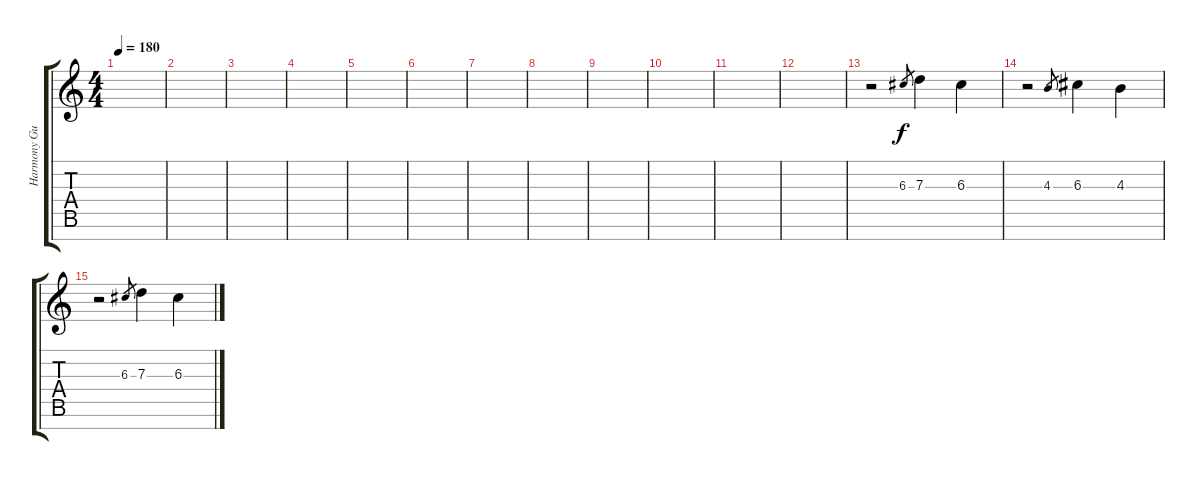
\track ("Harmony Guitar" "Harmony Gu") {instrument distortionguitar}
\staff {score tabs}
\tuning (E4 B3 G3 D3 A2 E2 B1) {hide}
\ts (4 4)
\tempo 180
\clef g2
\ks c
|
|
|
|
|
|
|
|
|
|
|
|
r.2 6.3.8{gr} 7.3.4 6.3.4 |
r.2 4.3.8{gr} 6.3.4 4.3.4 |
r.2 6.3.8{gr} 7.3.4 6.3.4
